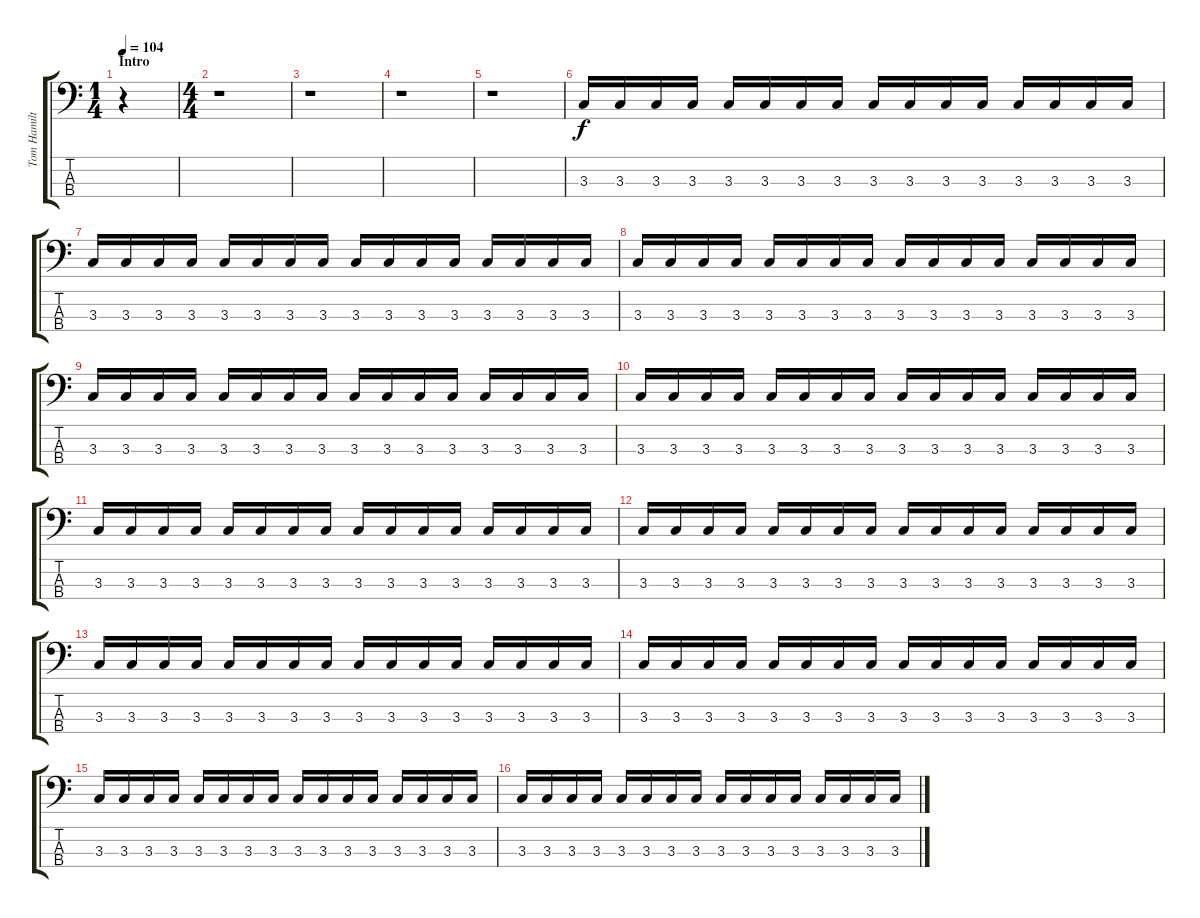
\track ("Tom Hamilton" "Tom Hamilt") {instrument electricbassfinger}
\staff {score tabs}
\tuning (G2 D2 A1 E1) {hide}
\ts (1 4)
\section ("" "Intro")
\tempo 104
\clef f4
\ks c
r.4{dy f instrument electricbassfinger} |
\ts (4 4)
r.1 |
r.1 |
r.1 |
r.1 |
3.3.16{volume 11} 3.3.16 3.3.16 3.3.16 3.3.16 3.3.16 3.3.16 3.3.16 3.3.16 3.3.16 3.3.16 3.3.16 3.3.16 3.3.16 3.3.16 3.3.16 |
3.3.16 3.3.16 3.3.16 3.3.16 3.3.16 3.3.16 3.3.16 3.3.16 3.3.16 3.3.16 3.3.16 3.3.16 3.3.16 3.3.16 3.3.16 3.3.16 |
3.3.16 3.3.16 3.3.16 3.3.16 3.3.16 3.3.16 3.3.16 3.3.16 3.3.16 3.3.16 3.3.16 3.3.16 3.3.16 3.3.16 3.3.16 3.3.16 |
3.3.16 3.3.16 3.3.16 3.3.16 3.3.16 3.3.16 3.3.16 3.3.16 3.3.16 3.3.16 3.3.16 3.3.16 3.3.16 3.3.16 3.3.16 3.3.16 |
3.3.16 3.3.16 3.3.16 3.3.16 3.3.16 3.3.16 3.3.16 3.3.16 3.3.16 3.3.16 3.3.16 3.3.16 3.3.16 3.3.16 3.3.16 3.3.16 |
3.3.16 3.3.16 3.3.16 3.3.16 3.3.16 3.3.16 3.3.16 3.3.16 3.3.16 3.3.16 3.3.16 3.3.16 3.3.16 3.3.16 3.3.16 3.3.16 |
3.3.16 3.3.16 3.3.16 3.3.16 3.3.16 3.3.16 3.3.16 3.3.16 3.3.16 3.3.16 3.3.16 3.3.16 3.3.16 3.3.16 3.3.16 3.3.16 |
3.3.16 3.3.16 3.3.16 3.3.16 3.3.16 3.3.16 3.3.16 3.3.16 3.3.16 3.3.16 3.3.16 3.3.16 3.3.16 3.3.16 3.3.16 3.3.16 |
3.3.16 3.3.16 3.3.16 3.3.16 3.3.16 3.3.16 3.3.16 3.3.16 3.3.16 3.3.16 3.3.16 3.3.16 3.3.16 3.3.16 3.3.16 3.3.16 |
3.3.16 3.3.16 3.3.16 3.3.16 3.3.16 3.3.16 3.3.16 3.3.16 3.3.16 3.3.16 3.3.16 3.3.16 3.3.16 3.3.16 3.3.16 3.3.16 |
3.3.16 3.3.16 3.3.16 3.3.16 3.3.16 3.3.16 3.3.16 3.3.16 3.3.16 3.3.16 3.3.16 3.3.16 3.3.16 3.3.16 3.3.16 3.3.16
